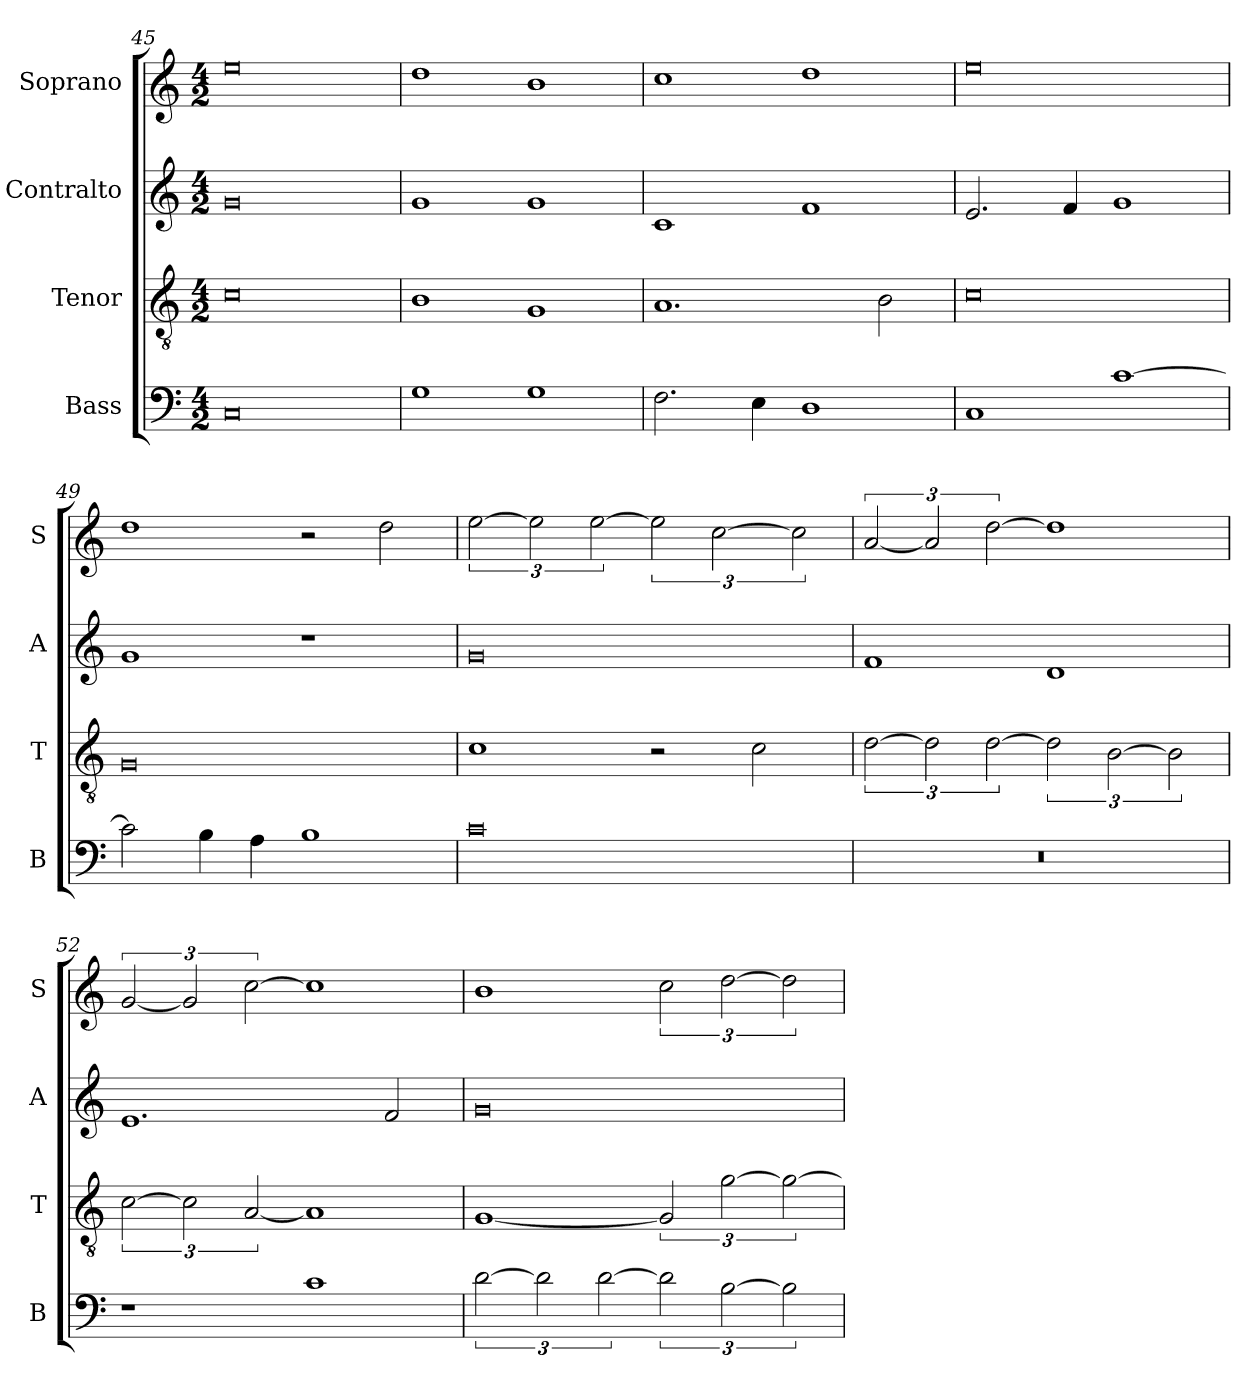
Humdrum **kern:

**kern	**kern	**kern	**kern
*part4	*part3	*part2	*part1
*staff4	*staff3	*staff2	*staff1
*I"Bass	*I"Tenor	*I"Contralto	*I"Soprano
*I'B	*I'T	*I'A	*I'S
*clefF4	*clefGv2	*clefG2	*clefG2
*k[]	*k[]	*k[]	*k[]
*G:mix	*G:mix	*G:mix	*G:mix
*M4/2	*M4/2	*M4/2	*M4/2
=45	=45	=45	=45
0C	0c	0g	0ee
=46	=46	=46	=46
1G	1B	1g	1dd
1G	1G	1g	1b
=47	=47	=47	=47
2.F	1.A	1c	1cc
4E	.	.	.
1D	.	1f	1dd
.	2B	.	.
=48	=48	=48	=48
1C	0c	2.e	0ee
.	.	4f	.
[1c	.	1g	.
=49	=49	=49	=49
2c]	0G	1g	1dd
4B	.	.	.
4A	.	.	.
1B	.	1r	2r
.	.	.	2dd
=50	=50	=50	=50
0c	1c	0g	[3ee
.	.	.	3ee]
.	.	.	[3ee
.	2r	.	3ee]
.	.	.	[3cc
.	2c	.	.
.	.	.	3cc]
=51	=51	=51	=51
0r	[3d	1f	[3a
.	3d]	.	3a]
.	[3d	.	[3dd
.	3d]	1d	1dd]
.	[3B	.	.
.	3B]	.	.
=52	=52	=52	=52
1r	[3c	1.e	[3g
.	3c]	.	3g]
.	[3A	.	[3cc
1c	1A]	.	1cc]
.	.	2f	.
=53	=53	=53	=53
[3d	[1G	0g	1b
3d]	.	.	.
[3d	.	.	.
3d]	3G]	.	3cc
[3B	[3g	.	[3dd
3B]	3g_	.	3dd]
=	=	=	=
*-	*-	*-	*-
